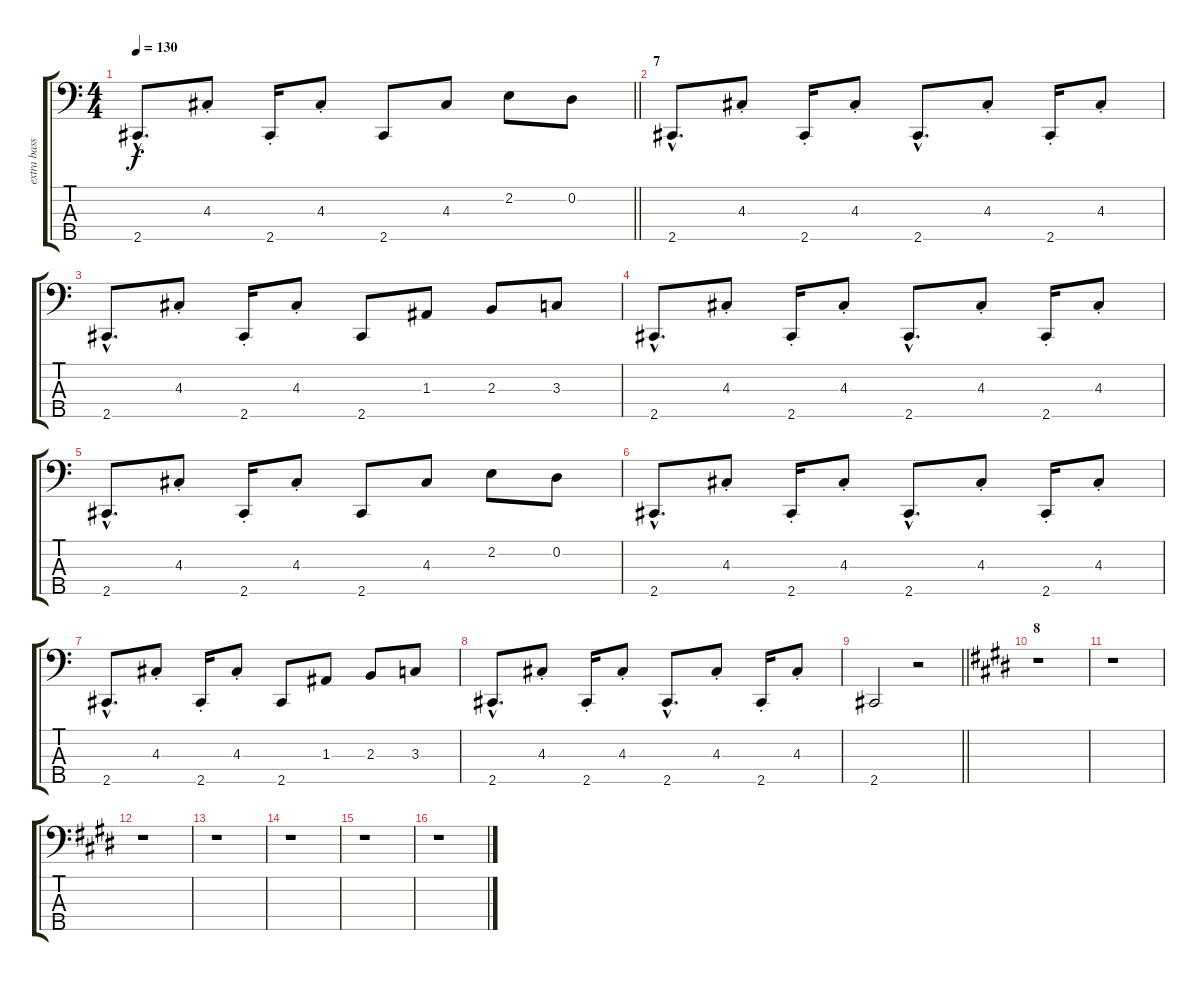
\track ("extra bass (for effect)" "extra bass") {instrument acousticguitarnylon}
\staff {score tabs}
\tuning (G2 D2 A1 E1 B0) {hide}
\ts (4 4)
\tempo 130
\clef f4
\barLineRight lightlight
\ks c
2.5{hac}.8{d dy f} 4.3{st}.8 2.5{st}.16 4.3{st}.8 2.5.8 4.3.8 2.2.8 0.2.8 |
\section ("" "7")
2.5{hac}.8{d} 4.3{st}.8 2.5{st}.16 4.3{st}.8 2.5{hac}.8{d} 4.3{st}.8 2.5{st}.16 4.3{st}.8 |
2.5{hac}.8{d} 4.3{st}.8 2.5{st}.16 4.3{st}.8 2.5.8 1.3.8 2.3.8 3.3.8 |
2.5{hac}.8{d} 4.3{st}.8 2.5{st}.16 4.3{st}.8 2.5{hac}.8{d} 4.3{st}.8 2.5{st}.16 4.3{st}.8 |
2.5{hac}.8{d} 4.3{st}.8 2.5{st}.16 4.3{st}.8 2.5.8 4.3.8 2.2.8 0.2.8 |
2.5{hac}.8{d} 4.3{st}.8 2.5{st}.16 4.3{st}.8 2.5{hac}.8{d} 4.3{st}.8 2.5{st}.16 4.3{st}.8 |
2.5{hac}.8{d} 4.3{st}.8 2.5{st}.16 4.3{st}.8 2.5.8 1.3.8 2.3.8 3.3.8 |
2.5{hac}.8{d} 4.3{st}.8 2.5{st}.16 4.3{st}.8 2.5{hac}.8{d} 4.3{st}.8 2.5{st}.16 4.3{st}.8 |
\barLineRight lightlight
2.5.2 r.2 |
\section ("" "8")
\ks e
r.1 |
r.1 |
r.1 |
r.1 |
r.1 |
r.1 |
r.1
